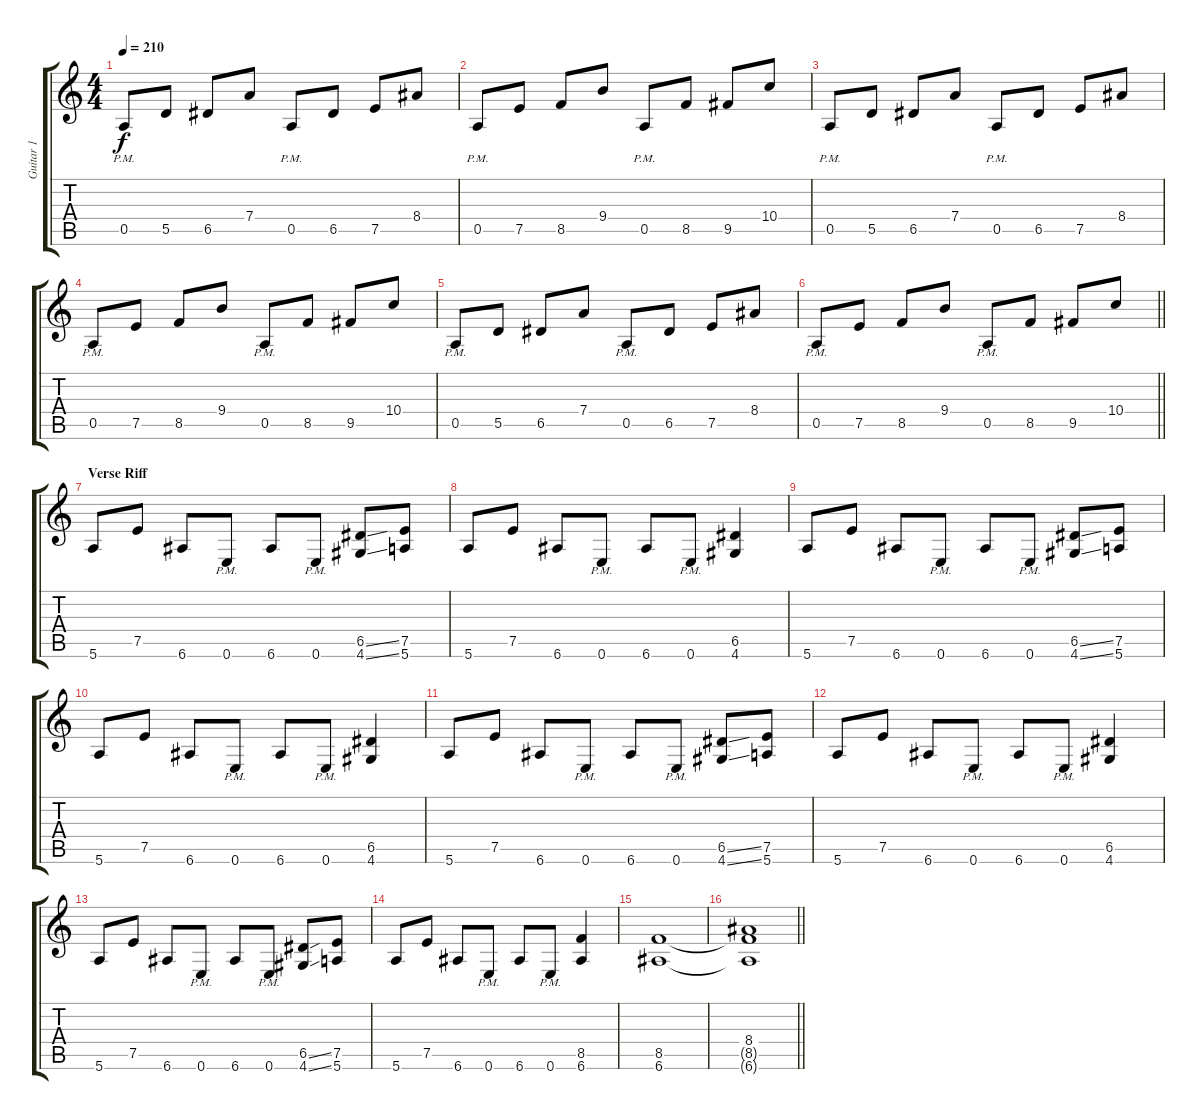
\track ("Guitar 1" "Guitar 1") {instrument distortionguitar}
\staff {score tabs}
\tuning (E4 B3 G3 D3 A2 E2) {hide}
\ts (4 4)
\tempo 210
\clef g2
\ks c
0.5{pm}.8{dy f} 5.5.8 6.5.8 7.4.8 0.5{pm}.8 6.5.8 7.5.8 8.4.8 |
0.5{pm}.8 7.5.8 8.5.8 9.4.8 0.5{pm}.8 8.5.8 9.5.8 10.4.8 |
0.5{pm}.8 5.5.8 6.5.8 7.4.8 0.5{pm}.8 6.5.8 7.5.8 8.4.8 |
0.5{pm}.8 7.5.8 8.5.8 9.4.8 0.5{pm}.8 8.5.8 9.5.8 10.4.8 |
0.5{pm}.8 5.5.8 6.5.8 7.4.8 0.5{pm}.8 6.5.8 7.5.8 8.4.8 |
\barLineRight lightlight
0.5{pm}.8 7.5.8 8.5.8 9.4.8 0.5{pm}.8 8.5.8 9.5.8 10.4.8 |
\section ("" "Verse Riff")
5.6.8 7.5.8 6.6.8 0.6{pm}.8 6.6.8 0.6{pm}.8 (6.5{ss} 4.6{ss}).8 (7.5 5.6).8 |
5.6.8 7.5.8 6.6.8 0.6{pm}.8 6.6.8 0.6{pm}.8 (6.5 4.6).4 |
5.6.8 7.5.8 6.6.8 0.6{pm}.8 6.6.8 0.6{pm}.8 (6.5{ss} 4.6{ss}).8 (7.5 5.6).8 |
5.6.8 7.5.8 6.6.8 0.6{pm}.8 6.6.8 0.6{pm}.8 (6.5 4.6).4 |
5.6.8 7.5.8 6.6.8 0.6{pm}.8 6.6.8 0.6{pm}.8 (6.5{ss} 4.6{ss}).8 (7.5 5.6).8 |
5.6.8 7.5.8 6.6.8 0.6{pm}.8 6.6.8 0.6{pm}.8 (6.5 4.6).4 |
5.6.8 7.5.8 6.6.8 0.6{pm}.8 6.6.8 0.6{pm}.8 (6.5{ss} 4.6{ss}).8 (7.5 5.6).8 |
5.6.8 7.5.8 6.6.8 0.6{pm}.8 6.6.8 0.6{pm}.8 (8.5 6.6).4 |
(8.5 6.6).1 |
\barLineRight lightlight
(8.4 8.5{t} 6.6{t}).1
